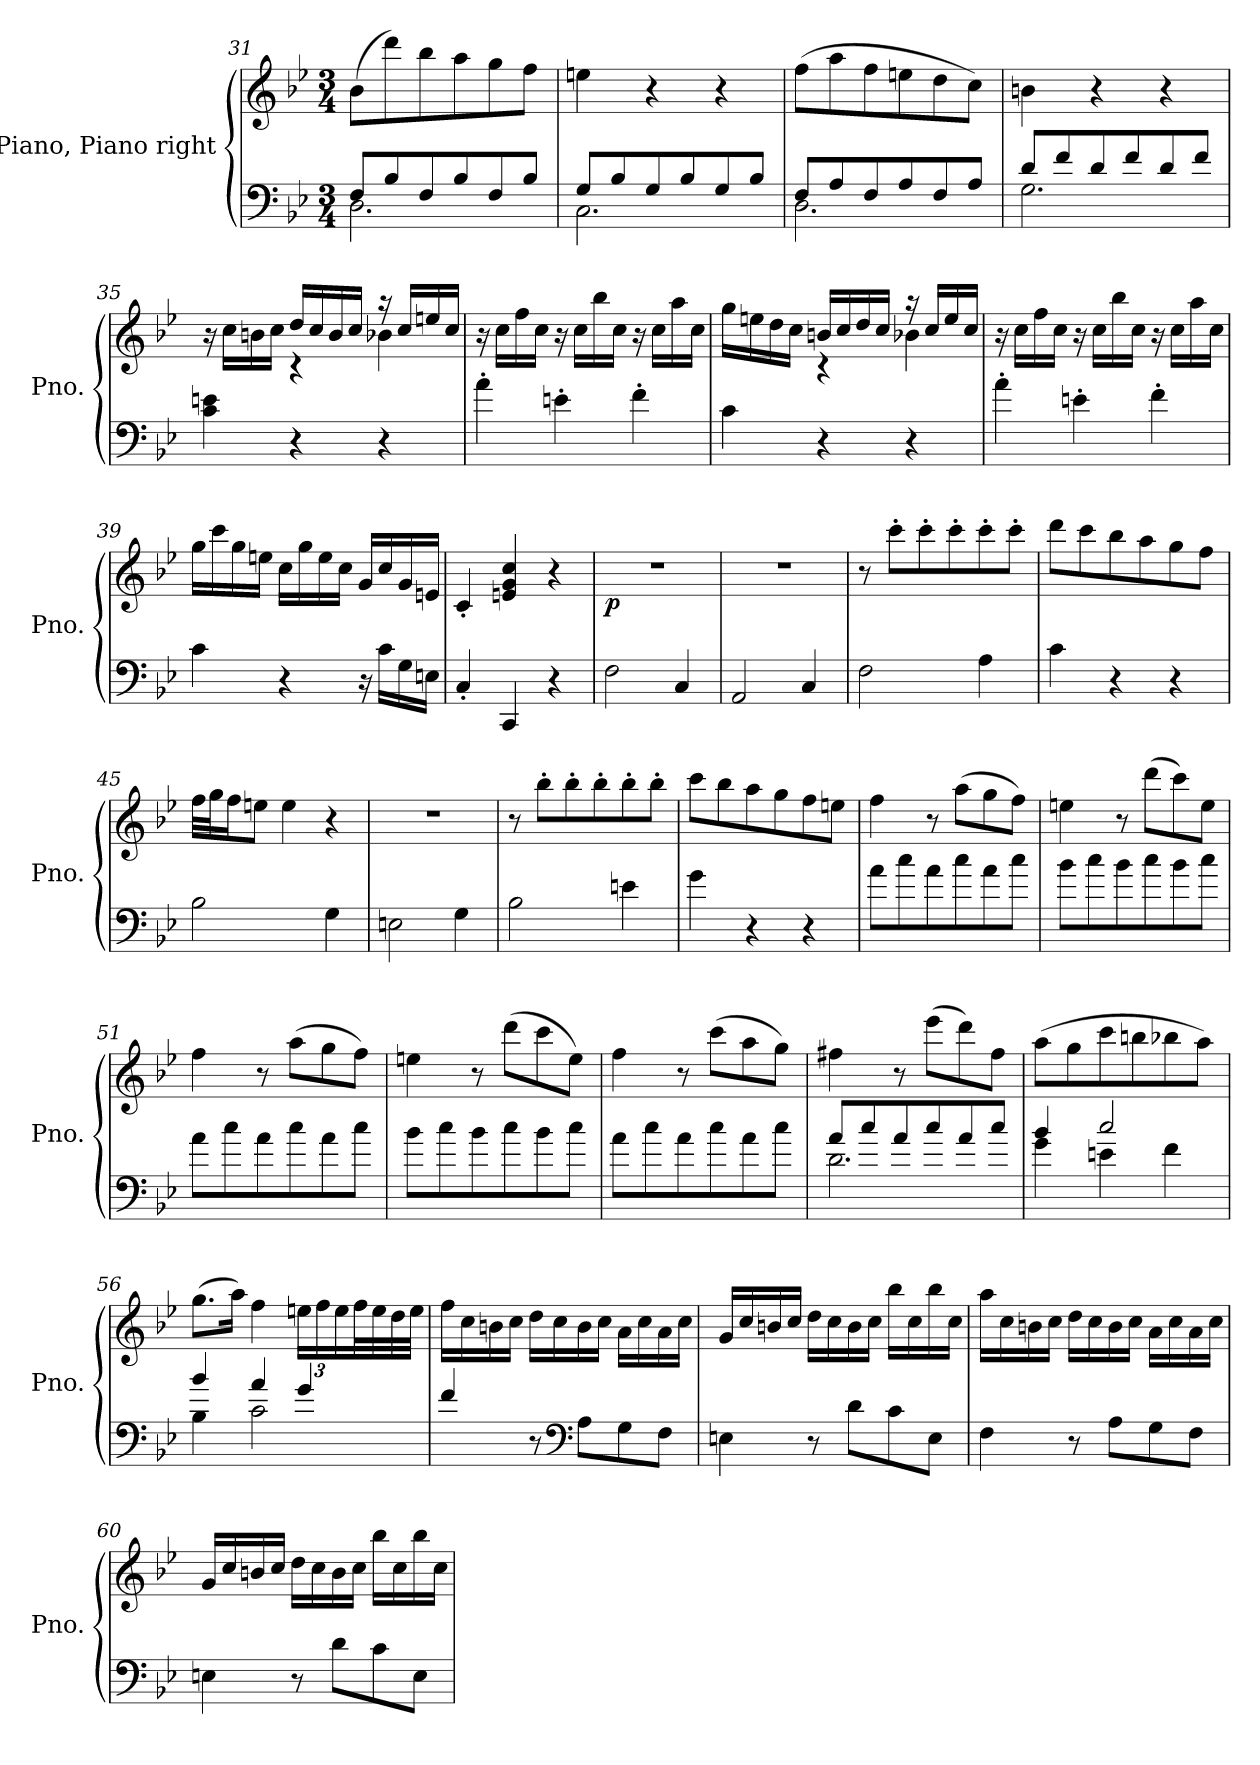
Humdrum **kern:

**kern	**kern	**dynam
*part1	*part1	*part1
*staff2	*staff1	*staff1/2
*I"Piano, Piano right	*	*
*I'Pno.	*	*
*clefF4	*clefG2	*
*k[b-e-]	*k[b-e-]	*
*M3/4	*M3/4	*
=31	=31	=31
*^	*	*
8F/L	2.D\	(8b-\L	.
8B-/	.	8ddd\)	.
8F/	.	8bb-\	.
8B-/	.	8aa\	.
8F/	.	8gg\	.
8B-/J	.	8ff\J	.
!!LO:LB:g=z
=32	=32	=32	=32
8G/L	2.C\	4een\	.
8B-/	.	.	.
8G/	.	4r	.
8B-/	.	.	.
8G/	.	4r	.
8B-/J	.	.	.
=33	=33	=33	=33
8F/L	2.D\	(8ff\L	.
8A/	.	8aa\	.
8F/	.	8ff\	.
8A/	.	8een\	.
8F/	.	8dd\	.
8A/J	.	8cc\J)	.
=34	=34	=34	=34
8d/L	2.G\	4bn\	.
8f/	.	.	.
8d/	.	4r	.
8f/	.	.	.
8d/	.	4r	.
8f/J	.	.	.
*v	*v	*	*
=35	=35	=35
*	*^	*
4c\ 4en\	16r	4ryy	.
.	16cc\LL	.	.
.	16bn\	.	.
.	16cc\JJ	.	.
4r	16dd/LL	4r	.
.	16cc/	.	.
.	16b/	.	.
.	16cc/JJ	.	.
4r	16r	4b-X\	.
.	16cc/LL	.	.
.	16een/	.	.
.	16cc/JJ	.	.
*	*v	*v	*
=36	=36	=36
4a'\	16r	.
.	16cc\LL	.
.	16ff\	.
.	16cc\JJ	.
4en'\	16r	.
.	16cc\LL	.
.	16bb-\	.
.	16cc\JJ	.
4f'\	16r	.
.	16cc\LL	.
.	16aa\	.
.	16cc\JJ	.
!!LO:PB:g=z
=37	=37	=37
*	*^	*
4c\	16gg\LL	4ryy	.
.	16een\	.	.
.	16dd\	.	.
.	16cc\JJ	.	.
4r	16bn/LL	4r	.
.	16cc/	.	.
.	16dd/	.	.
.	16cc/JJ	.	.
4r	16r	4b-X\	.
.	16cc/LL	.	.
.	16ee/	.	.
.	16cc/JJ	.	.
*	*v	*v	*
=38	=38	=38
4a'\	16r	.
.	16cc\LL	.
.	16ff\	.
.	16cc\JJ	.
4en'\	16r	.
.	16cc\LL	.
.	16bb-\	.
.	16cc\JJ	.
4f'\	16r	.
.	16cc\LL	.
.	16aa\	.
.	16cc\JJ	.
=39	=39	=39
4c\	16gg\LL	.
.	16ccc\	.
.	16gg\	.
.	16een\JJ	.
4r	16cc\LL	.
.	16gg\	.
.	16ee\	.
.	16cc\JJ	.
16r	16g/LL	.
16c\LL	16cc/	.
16G\	16g/	.
16En\JJ	16en/JJ	.
=40	=40	=40
4C'/	4c'/	.
4CC/	4en/ 4g/ 4cc/	.
4r	4r	.
=41	=41	=41
!	!	!LO:DY:b
2F\	2.r	p
4C/	.	.
!!LO:LB:g=z
=42	=42	=42
2AA/	2.r	.
4C/	.	.
=43	=43	=43
2F\	8r	.
.	8ccc'\L	.
.	8ccc'\	.
.	8ccc'\	.
4A\	8ccc'\	.
.	8ccc'\J	.
=44	=44	=44
4c\	8ddd\L	.
.	8ccc\	.
4r	8bb-\	.
.	8aa\	.
4r	8gg\	.
.	8ff\J	.
=45	=45	=45
2B-\	32ff\LLL	.
.	32gg\J	.
.	16ff\J	.
.	8een\J	.
.	4ee\	.
4G\	4r	.
=46	=46	=46
2En\	2.r	.
4G\	.	.
=47	=47	=47
2B-\	8r	.
.	8bb-'\L	.
.	8bb-'\	.
.	8bb-'\	.
4en\	8bb-'\	.
.	8bb-'\J	.
=48	=48	=48
4g\	8ccc\L	.
.	8bb-\	.
4r	8aa\	.
.	8gg\	.
4r	8ff\	.
.	8een\J	.
!!LO:LB:g=z
=49	=49	=49
8a\L	4ff\	.
8cc\	.	.
8a\	8r	.
8cc\	(8aa\L	.
8a\	8gg\	.
8cc\J	8ff\J)	.
=50	=50	=50
8b-\L	4een\	.
8cc\	.	.
8b-\	8r	.
8cc\	(8ddd\L	.
8b-\	8ccc\)	.
8cc\J	8ee\J	.
=51	=51	=51
8a\L	4ff\	.
8cc\	.	.
8a\	8r	.
8cc\	(8aa\L	.
8a\	8gg\	.
8cc\J	8ff\J)	.
=52	=52	=52
8b-\L	4een\	.
8cc\	.	.
8b-\	8r	.
8cc\	(8ddd\L	.
8b-\	8ccc\	.
8cc\J	8ee\J)	.
=53	=53	=53
8a\L	4ff\	.
8cc\	.	.
8a\	8r	.
8cc\	(8ccc\L	.
8a\	8aa\	.
8cc\J	8gg\J)	.
=54	=54	=54
*^	*	*
8a/L	2.d\	4ff#X\	.
8cc/	.	.	.
8a/	.	8r	.
8cc/	.	(8eee-\L	.
8a/	.	8ddd\)	.
8cc/J	.	8ff#\J	.
!!LO:LB:g=z
=55	=55	=55	=55
4b-/	4g\	(8aa\L	.
.	.	8gg\	.
2cc/	4en\	8ccc\	.
.	.	8bbn\	.
.	4f\	8bb-X\	.
.	.	8aa\J)	.
=56	=56	=56	=56
4b-/	4B-\	(8.gg\L	.
.	.	16aa\Jk)	.
4a/	2c\	4ff\	.
*	*	*Xbrackettup	*
4g/	.	24een\LL	.
.	.	24ff\	.
.	.	24ee\	.
.	.	32ff\L	.
.	.	32ee\	.
.	.	32dd\	.
.	.	32ee\JJJ	.
*v	*v	*	*
=57	=57	=57
4f/	16ff\LL	.
.	16cc\	.
.	16bn\	.
.	16cc\JJ	.
8r	16dd\LL	.
.	16cc\	.
*clefF4	*	*
8A\L	16b\	.
.	16cc\JJ	.
8G\	16a\LL	.
.	16cc\	.
8F\J	16a\	.
.	16cc\JJ	.
=58	=58	=58
4En\	16g/LL	.
.	16cc/	.
.	16bn/	.
.	16cc/JJ	.
8r	16dd\LL	.
.	16cc\	.
8d\L	16b\	.
.	16cc\JJ	.
8c\	16bb-\LL	.
.	16cc\	.
8E\J	16bb-\	.
.	16cc\JJ	.
!!LO:LB:g=z
=59	=59	=59
4F\	16aa\LL	.
.	16cc\	.
.	16bn\	.
.	16cc\JJ	.
8r	16dd\LL	.
.	16cc\	.
8A\L	16b\	.
.	16cc\JJ	.
8G\	16a\LL	.
.	16cc\	.
8F\J	16a\	.
.	16cc\JJ	.
=60	=60	=60
4En\	16g/LL	.
.	16cc/	.
.	16bn/	.
.	16cc/JJ	.
8r	16dd\LL	.
.	16cc\	.
8d\L	16b\	.
.	16cc\JJ	.
8c\	16bb-\LL	.
.	16cc\	.
8E\J	16bb-\	.
.	16cc\JJ	.
=	=	=
*-	*-	*-
